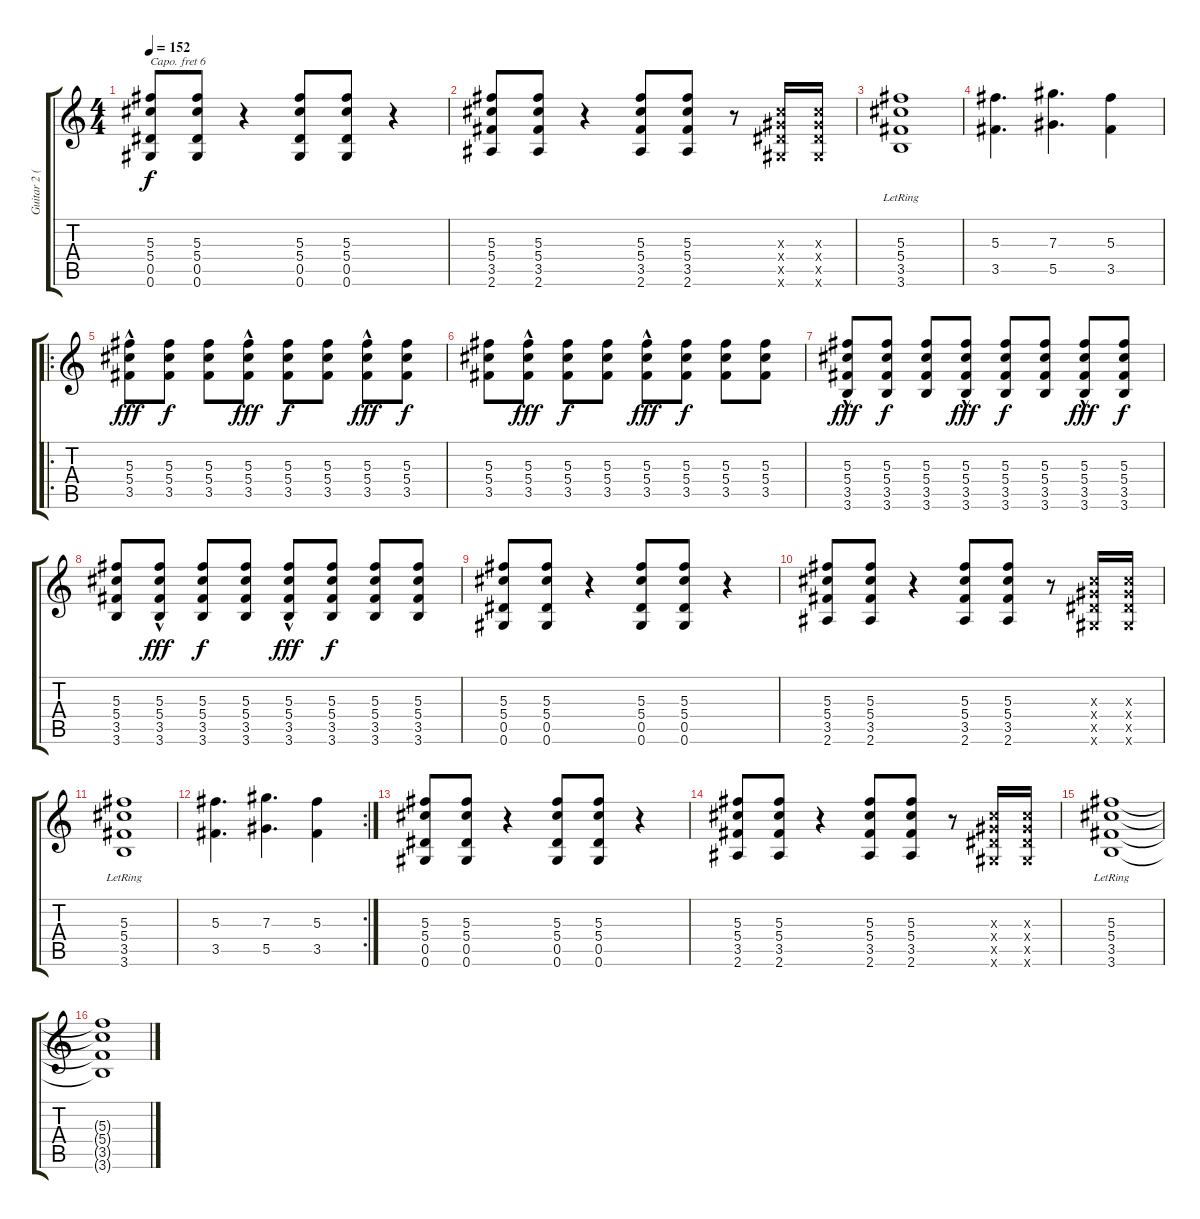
\track ("Guitar 2 (dist)" "Guitar 2 (") {instrument distortionguitar}
\staff {score tabs}
\capo 6
\tuning (E4 B3 G3 D3 A2 D2) {hide}
\ts (4 4)
\tempo 152
\clef g2
\ks c
(5.3 5.4 0.5 0.6).8{dy f} (5.3 5.4 0.5 0.6).8 r.4 (5.3 5.4 0.5 0.6).8 (5.3 5.4 0.5 0.6).8 r.4 |
(5.3 5.4 3.5 2.6).8 (5.3 5.4 3.5 2.6).8 r.4 (5.3 5.4 3.5 2.6).8 (5.3 5.4 3.5 2.6).8 r.8 (0.3{x} 0.4{x} 0.5{x} 0.6{x}).16 (0.3{x} 0.4{x} 0.5{x} 0.6{x}).16 |
(5.3{lr} 5.4{lr} 3.5{lr} 3.6{lr}).1 |
(5.3 3.5).4{d} (7.3 5.5).4{d} (5.3 3.5).4 |
\ro
(5.3{hac} 5.4{hac} 3.5{hac}).8{dy fff} (5.3 5.4 3.5).8{dy f} (5.3 5.4 3.5).8 (5.3{hac} 5.4{hac} 3.5{hac}).8{dy fff} (5.3 5.4 3.5).8{dy f} (5.3 5.4 3.5).8 (5.3{hac} 5.4{hac} 3.5{hac}).8{dy fff} (5.3 5.4 3.5).8{dy f} |
(5.3 5.4 3.5).8 (5.3{hac} 5.4{hac} 3.5{hac}).8{dy fff} (5.3 5.4 3.5).8{dy f} (5.3 5.4 3.5).8 (5.3{hac} 5.4{hac} 3.5{hac}).8{dy fff} (5.3 5.4 3.5).8{dy f} (5.3 5.4 3.5).8 (5.3 5.4 3.5).8 |
(5.3{hac} 5.4{hac} 3.5{hac} 3.6{hac}).8{dy fff} (5.3 5.4 3.5 3.6).8{dy f} (5.3 5.4 3.5 3.6).8 (5.3{hac} 5.4{hac} 3.5{hac} 3.6{hac}).8{dy fff} (5.3 5.4 3.5 3.6).8{dy f} (5.3 5.4 3.5 3.6).8 (5.3{hac} 5.4{hac} 3.5{hac} 3.6{hac}).8{dy fff} (5.3 5.4 3.5 3.6).8{dy f} |
(5.3 5.4 3.5 3.6).8 (5.3{hac} 5.4{hac} 3.5{hac} 3.6{hac}).8{dy fff} (5.3 5.4 3.5 3.6).8{dy f} (5.3 5.4 3.5 3.6).8 (5.3{hac} 5.4{hac} 3.5{hac} 3.6{hac}).8{dy fff} (5.3 5.4 3.5 3.6).8{dy f} (5.3 5.4 3.5 3.6).8 (5.3 5.4 3.5 3.6).8 |
(5.3 5.4 0.5 0.6).8 (5.3 5.4 0.5 0.6).8 r.4 (5.3 5.4 0.5 0.6).8 (5.3 5.4 0.5 0.6).8 r.4 |
(5.3 5.4 3.5 2.6).8 (5.3 5.4 3.5 2.6).8 r.4 (5.3 5.4 3.5 2.6).8 (5.3 5.4 3.5 2.6).8 r.8 (0.3{x} 0.4{x} 0.5{x} 0.6{x}).16 (0.3{x} 0.4{x} 0.5{x} 0.6{x}).16 |
(5.3{lr} 5.4{lr} 3.5{lr} 3.6{lr}).1 |
\rc 2
(5.3 3.5).4{d} (7.3 5.5).4{d} (5.3 3.5).4 |
(5.3 5.4 0.5 0.6).8 (5.3 5.4 0.5 0.6).8 r.4 (5.3 5.4 0.5 0.6).8 (5.3 5.4 0.5 0.6).8 r.4 |
(5.3 5.4 3.5 2.6).8 (5.3 5.4 3.5 2.6).8 r.4 (5.3 5.4 3.5 2.6).8 (5.3 5.4 3.5 2.6).8 r.8 (0.3{x} 0.4{x} 0.5{x} 0.6{x}).16 (0.3{x} 0.4{x} 0.5{x} 0.6{x}).16 |
(5.3{lr} 5.4{lr} 3.5{lr} 3.6{lr}).1{volume 0} |
(5.3{t} 5.4{t} 3.5{t} 3.6{t}).1
